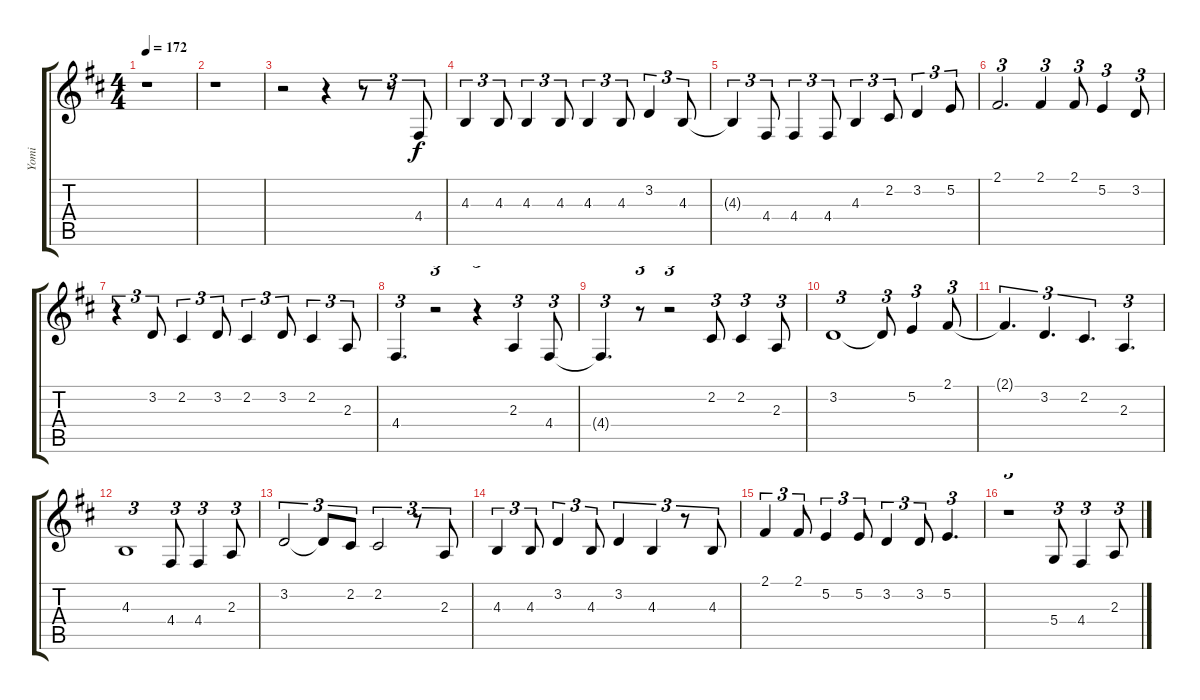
\track ("Yomi" "Yomi") {instrument synthvoice}
\staff {score tabs}
\tuning (E4 B3 G3 D3 A2 E2) {hide}
\ts (4 4)
\tempo 172
\clef g2
\ks bminor
r.1{dy f} |
r.1 |
r.2 r.4 r.8{tu (3 2)} r.8{tu (3 2)} 4.4.8{tu (3 2)} |
4.3.4{tu (3 2)} 4.3.8{tu (3 2)} 4.3.4{tu (3 2)} 4.3.8{tu (3 2)} 4.3.4{tu (3 2)} 4.3.8{tu (3 2)} 3.2.4{tu (3 2)} 4.3.8{tu (3 2)} |
4.3{t}.4{tu (3 2)} 4.4.8{tu (3 2)} 4.4.4{tu (3 2)} 4.4.8{tu (3 2)} 4.3.4{tu (3 2)} 2.2.8{tu (3 2)} 3.2.4{tu (3 2)} 5.2.8{tu (3 2)} |
2.1.2{d tu (3 2)} 2.1.4{tu (3 2)} 2.1.8{tu (3 2)} 5.2.4{tu (3 2)} 3.2.8{tu (3 2)} |
r.4{tu (3 2)} 3.2.8{tu (3 2)} 2.2.4{tu (3 2)} 3.2.8{tu (3 2)} 2.2.4{tu (3 2)} 3.2.8{tu (3 2)} 2.2.4{tu (3 2)} 2.3.8{tu (3 2)} |
4.4.4{d tu (3 2)} r.2{tu (3 2)} r.4{tu (3 2)} 2.3.4{tu (3 2)} 4.4.8{tu (3 2)} |
4.4{t}.4{d tu (3 2)} r.8{tu (3 2)} r.2{tu (3 2)} 2.2.8{tu (3 2)} 2.2.4{tu (3 2)} 2.3.8{tu (3 2)} |
3.2.1{tu (3 2)} 3.2{t}.8{tu (3 2)} 5.2.4{tu (3 2)} 2.1.8{tu (3 2)} |
2.1{t}.4{d tu (3 2)} 3.2.4{d tu (3 2)} 2.2.4{d tu (3 2)} 2.3.4{d tu (3 2)} |
4.3.1{tu (3 2)} 4.4.8{tu (3 2)} 4.4.4{tu (3 2)} 2.3.8{tu (3 2)} |
3.2.2{tu (3 2)} 3.2{t}.8{tu (3 2)} 2.2.8{tu (3 2)} 2.2.2{tu (3 2)} r.8{tu (3 2)} 2.3.8{tu (3 2)} |
4.3.4{tu (3 2)} 4.3.8{tu (3 2)} 3.2.4{tu (3 2)} 4.3.8{tu (3 2)} 3.2.4{tu (3 2)} 4.3.4{tu (3 2)} r.8{tu (3 2)} 4.3.8{tu (3 2)} |
2.1.4{tu (3 2)} 2.1.8{tu (3 2)} 5.2.4{tu (3 2)} 5.2.8{tu (3 2)} 3.2.4{tu (3 2)} 3.2.8{tu (3 2)} 5.2.4{d tu (3 2)} |
r.1{tu (3 2)} 5.4.8{tu (3 2)} 4.4.4{tu (3 2)} 2.3.8{tu (3 2)}
